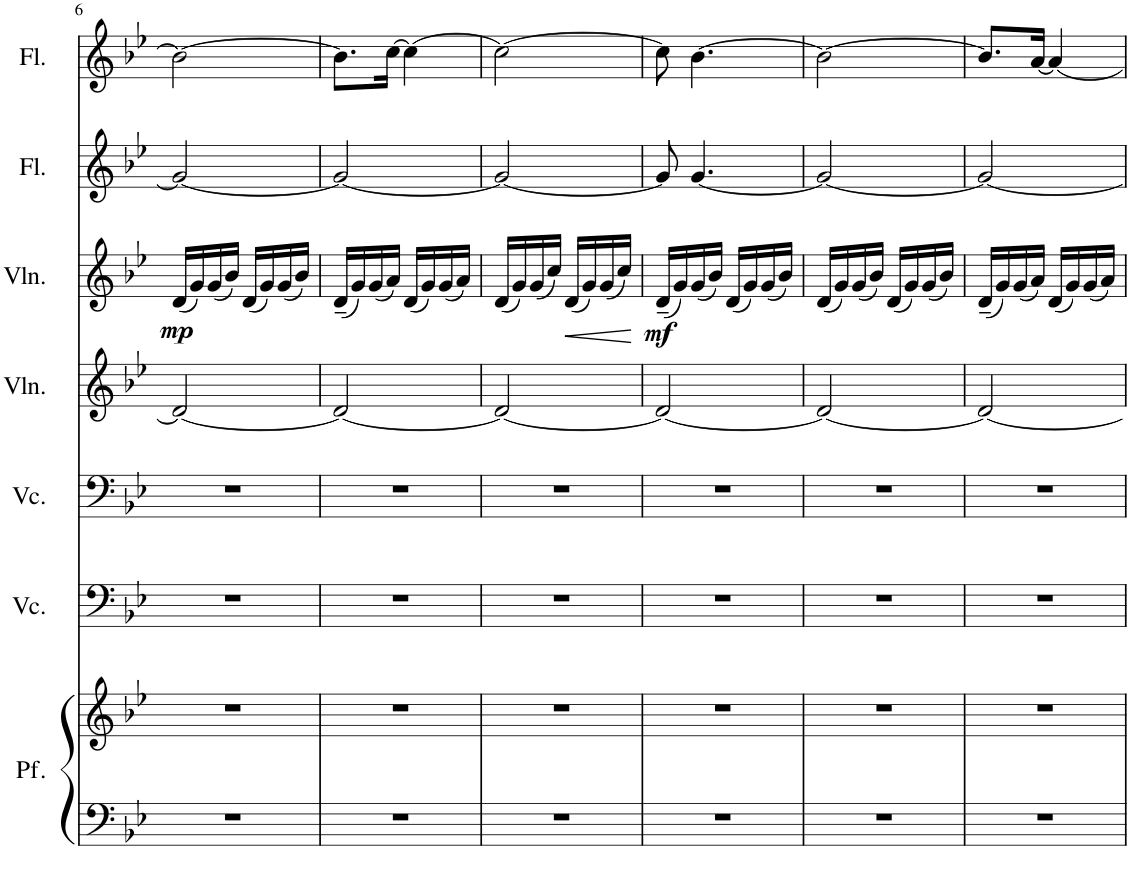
**kern	**kern	**kern	**kern	**kern	**kern	**dynam	**kern	**kern
*part7	*part7	*part6	*part5	*part4	*part3	*part3	*part2	*part1
*staff8	*staff7	*staff6	*staff5	*staff4	*staff3	*staff3	*staff2	*staff1
*I"Piano	*	*I"Violoncello	*I"Violoncello	*I"Violino	*I"Violino	*	*I"Flauto	*I"Flauto
*	*	*I'Vc.	*I'Vc.	*I'Vln.	*I'Vln.	*	*I'Fl.	*I'Fl.
!!LO:PB:g=z
*clefF4	*clefG2	*clefF4	*clefF4	*clefG2	*clefG2	*	*clefG2	*clefG2
*k[b-e-]	*k[b-e-]	*k[b-e-]	*k[b-e-]	*k[b-e-]	*k[b-e-]	*	*k[b-e-]	*k[b-e-]
*M2/4	*M2/4	*M2/4	*M2/4	*M2/4	*M2/4	*	*M2/4	*M2/4
=6	=6	=6	=6	=6	=6	=6	=6	=6
!	!	!	!	!	!	!LO:DY:b	!	!
2r	2r	2r	2r	2d/_	(16d/LL	mp	2g/_	2b-\_
.	.	.	.	.	16g/)	.	.	.
.	.	.	.	.	(16g/	.	.	.
.	.	.	.	.	16b-/JJ)	.	.	.
.	.	.	.	.	(16d/LL	.	.	.
.	.	.	.	.	16g/)	.	.	.
.	.	.	.	.	(16g/	.	.	.
.	.	.	.	.	16b-/JJ)	.	.	.
=7	=7	=7	=7	=7	=7	=7	=7	=7
2r	2r	2r	2r	2d/_	(16d~/LL	.	2g/_	8.b-\L]
.	.	.	.	.	16g/)	.	.	.
.	.	.	.	.	(16g/	.	.	.
.	.	.	.	.	16a/JJ)	.	.	[16cc\Jk
.	.	.	.	.	(16d/LL	.	.	4cc\_
.	.	.	.	.	16g/)	.	.	.
.	.	.	.	.	(16g/	.	.	.
.	.	.	.	.	16a/JJ)	.	.	.
=8	=8	=8	=8	=8	=8	=8	=8	=8
2r	2r	2r	2r	2d/_	(16d/LL	.	2g/_	2cc\_
.	.	.	.	.	16g/)	.	.	.
.	.	.	.	.	(16g/	.	.	.
.	.	.	.	.	16cc/JJ)	.	.	.
!	!	!	!	!	!	!LO:HP:b	!	!
.	.	.	.	.	(16d/LL	<	.	.
.	.	.	.	.	16g/)	.	.	.
.	.	.	.	.	(16g/	.	.	.
.	.	.	.	.	16cc/JJ)	.	.	.
.	.	.	.	.	.	[	.	.
=9	=9	=9	=9	=9	=9	=9	=9	=9
!	!	!	!	!	!	!LO:DY:b	!	!
2r	2r	2r	2r	2d/_	(16d~/LL	mf	8g/]	8cc\]
.	.	.	.	.	16g/)	.	.	.
.	.	.	.	.	(16g/	.	[4.g/	[4.b-\
.	.	.	.	.	16b-/JJ)	.	.	.
.	.	.	.	.	(16d/LL	.	.	.
.	.	.	.	.	16g/)	.	.	.
.	.	.	.	.	(16g/	.	.	.
.	.	.	.	.	16b-/JJ)	.	.	.
=10	=10	=10	=10	=10	=10	=10	=10	=10
2r	2r	2r	2r	2d/_	(16d/LL	.	2g/_	2b-\_
.	.	.	.	.	16g/)	.	.	.
.	.	.	.	.	(16g/	.	.	.
.	.	.	.	.	16b-/JJ)	.	.	.
.	.	.	.	.	(16d/LL	.	.	.
.	.	.	.	.	16g/)	.	.	.
.	.	.	.	.	(16g/	.	.	.
.	.	.	.	.	16b-/JJ)	.	.	.
=11	=11	=11	=11	=11	=11	=11	=11	=11
2r	2r	2r	2r	2d/_	(16d~/LL	.	2g/_	8.b-/L]
.	.	.	.	.	16g/)	.	.	.
.	.	.	.	.	(16g/	.	.	.
.	.	.	.	.	16a/JJ)	.	.	[16a/Jk
.	.	.	.	.	(16d/LL	.	.	4a/_
.	.	.	.	.	16g/)	.	.	.
.	.	.	.	.	(16g/	.	.	.
.	.	.	.	.	16a/JJ)	.	.	.
=	=	=	=	=	=	=	=	=
*-	*-	*-	*-	*-	*-	*-	*-	*-
